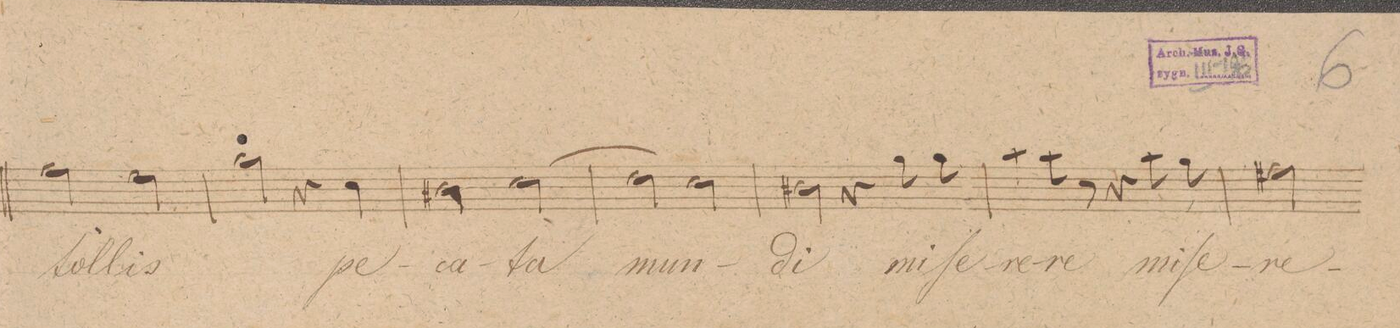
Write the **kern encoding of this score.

**kern	**text	**dynam
*I"Canto	*	*
*clefC1	*	*
*k[]	*	*
*met(c|)	*	*
*M2/2	*	*
2dd\	tol-	.
2cc\	-lis	.
=9	=9	=9
2ee\	.	.
4r	.	.
4a\	pe-	.
=10	=10	=10
2g#X\	-ca-	.
(2a\	-ta	.
=11	=11	=11
2b\)	mun-	.
2a\	.	.
=12	=12	=12
2g#X\	-di	.
4r	.	.
8ee\	mi-	.
8ee\	-ſe-	.
=13	=13	=13
4ff\	-re-	.
8ff\	-re	.
8r	.	.
4r	.	.
8ff\	mi-	.
8ee\	-ſe-	.
=14	=14	=14
2dd#X\	-re-	.
*-	*-	*-
